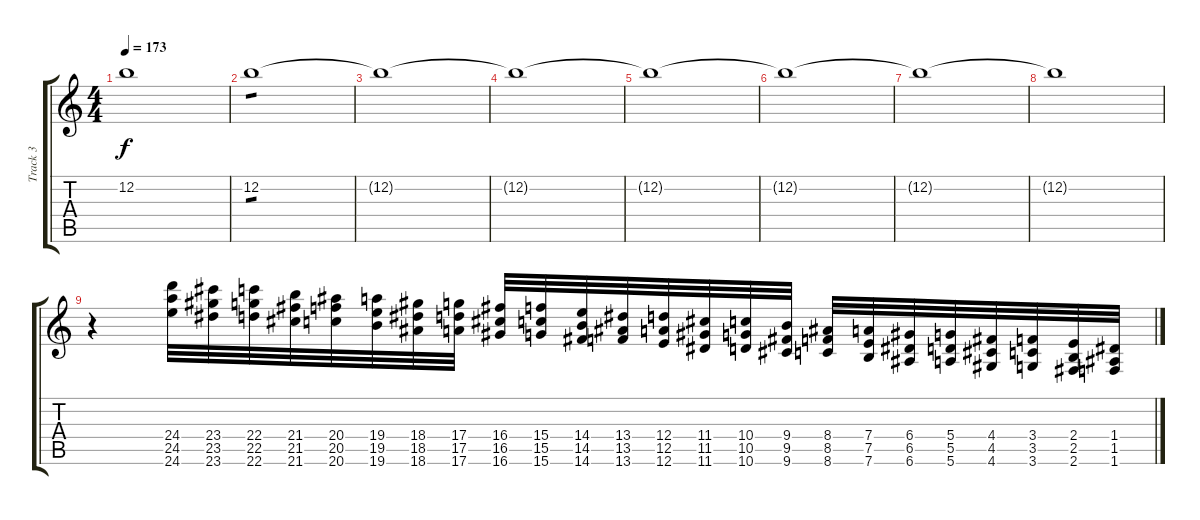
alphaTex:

\track ("Track 3" "Track 3") {instrument distortionguitar}
\staff {score tabs}
\tuning (E4 B3 G3 D3 A2 E2) {hide}
\ts (4 4)
\tempo 173
\clef g2
\ks c
12.2{t}.1{dy f} |
12.2.1{tp 1} |
12.2{t}.1 |
12.2{t}.1 |
12.2{t}.1 |
12.2{t}.1 |
12.2{t}.1 |
12.2{t}.1 |
r.4 (24.4 24.5 24.6).32 (23.4 23.5 23.6).32 (22.4 22.5 22.6).32 (21.4 21.5 21.6).32 (20.4 20.5 20.6).32 (19.4 19.5 19.6).32 (18.4 18.5 18.6).32 (17.4 17.5 17.6).32 (16.4 16.5 16.6).32 (15.4 15.5 15.6).32 (14.4 14.5 14.6).32 (13.4 13.5 13.6).32 (12.4 12.5 12.6).32 (11.4 11.5 11.6).32 (10.4 10.5 10.6).32 (9.4 9.5 9.6).32 (8.4 8.5 8.6).32 (7.4 7.5 7.6).32 (6.4 6.5 6.6).32 (5.4 5.5 5.6).32 (4.4 4.5 4.6).32 (3.4 3.5 3.6).32 (2.4 2.5 2.6).32 (1.4 1.5 1.6).32
